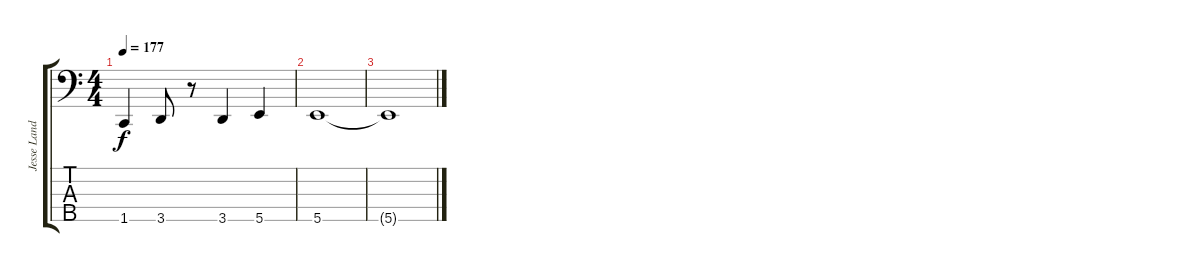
\track ("Jesse Landry (Bass)" "Jesse Land") {instrument electricbassfinger}
\staff {score tabs}
\tuning (G2 D2 A1 E1 B0) {hide}
\ts (4 4)
\tempo 177
\clef f4
\ks c
1.5.4{dy f} 3.5.8 r.8 3.5.4 5.5.4 |
5.5.1 |
5.5{t}.1
